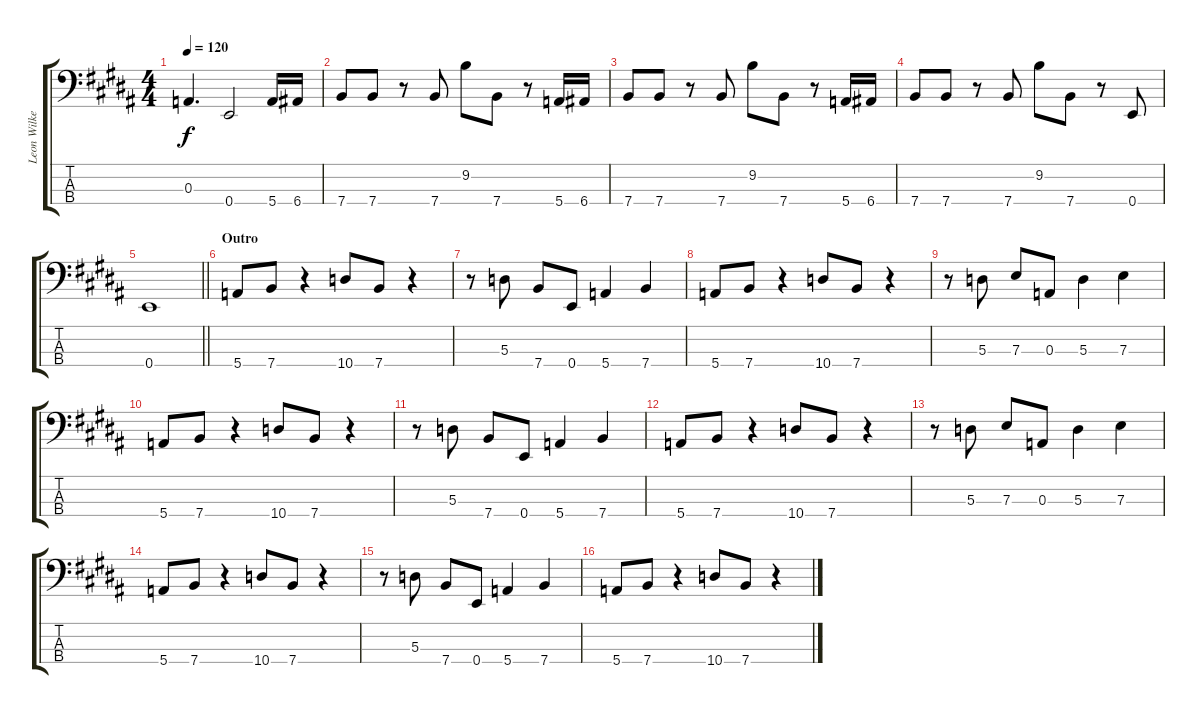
\track ("Leon Wilkeson - Bass Guitar" "Leon Wilke") {instrument electricbasspick}
\staff {score tabs}
\tuning (G2 D2 A1 E1) {hide}
\ts (4 4)
\tempo 120
\clef f4
\ks b
0.3.4{d dy f} 0.4.2 5.4.16 6.4.16 |
7.4.8 7.4.8 r.8 7.4.8 9.2.8 7.4.8 r.8 5.4.16 6.4.16 |
7.4.8 7.4.8 r.8 7.4.8 9.2.8 7.4.8 r.8 5.4.16 6.4.16 |
7.4.8 7.4.8 r.8 7.4.8 9.2.8 7.4.8 r.8 0.4.8 |
\barLineRight lightlight
0.4.1 |
\section ("" "Outro")
5.4.8 7.4.8 r.4 10.4.8 7.4.8 r.4 |
r.8 5.3.8 7.4.8 0.4.8 5.4.4 7.4.4 |
5.4.8 7.4.8 r.4 10.4.8 7.4.8 r.4 |
r.8 5.3.8 7.3.8 0.3.8 5.3.4 7.3.4 |
5.4.8 7.4.8 r.4 10.4.8 7.4.8 r.4 |
r.8 5.3.8 7.4.8 0.4.8 5.4.4 7.4.4 |
5.4.8 7.4.8 r.4 10.4.8 7.4.8 r.4 |
r.8 5.3.8 7.3.8 0.3.8 5.3.4 7.3.4 |
5.4.8 7.4.8 r.4 10.4.8 7.4.8 r.4 |
r.8 5.3.8 7.4.8 0.4.8 5.4.4 7.4.4 |
5.4.8 7.4.8 r.4 10.4.8 7.4.8 r.4
